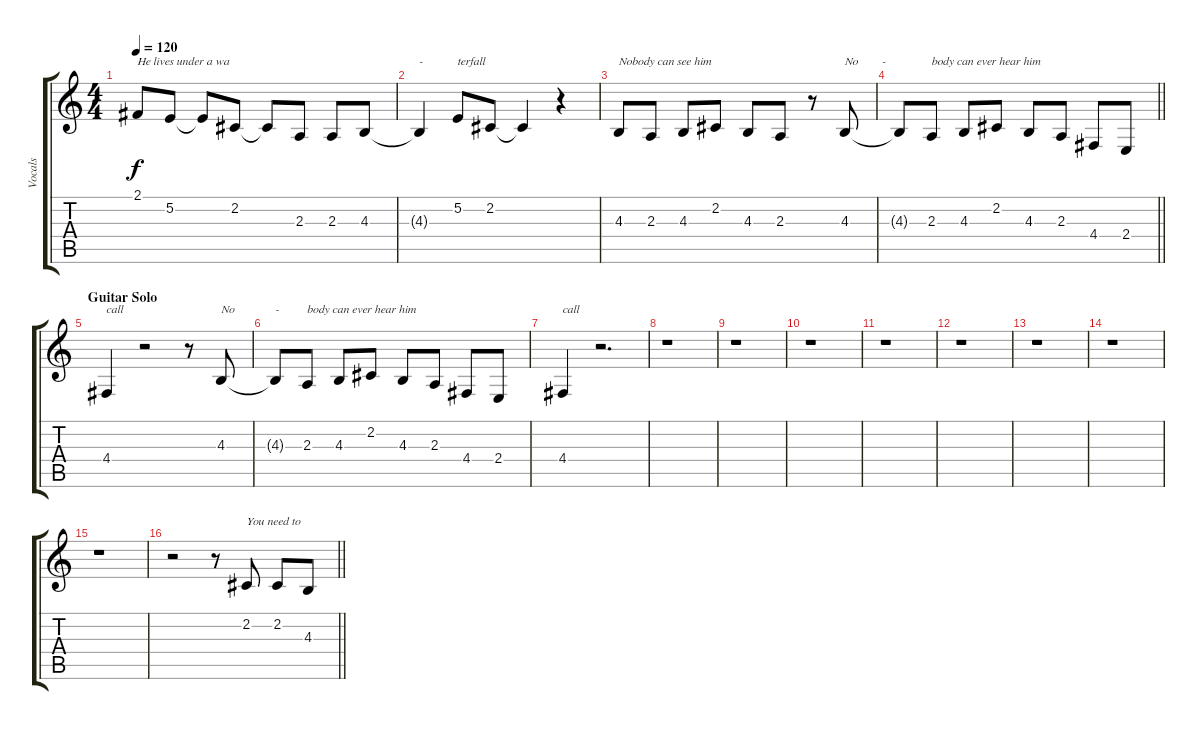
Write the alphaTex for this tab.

\track ("Vocals" "Vocals") {instrument tenorsax}
\staff {score tabs}
\tuning (E4 B3 G3 D3 A2 E2) {hide}
\ts (4 4)
\tempo 120
\clef g2
\ks c
2.1.8{txt "He lives under a wa" dy f} 5.2.8 5.2{t}.8 2.2.8 2.2{t}.8 2.3.8 2.3.8 4.3.8 |
4.3{t}.4{txt "-"} 5.2.8{txt "terfall"} 2.2.8 2.2{t}.4 r.4 |
4.3.8{txt "Nobody can see him"} 2.3.8 4.3.8 2.2.8 4.3.8 2.3.8 r.8 4.3.8{txt "No        -"} |
\barLineRight lightlight
4.3{t}.8 2.3.8{txt "body can ever hear him"} 4.3.8 2.2.8 4.3.8 2.3.8 4.4.8 2.4.8 |
\section ("" "Guitar Solo")
4.4.4{txt "call"} r.2 r.8 4.3.8{txt "No"} |
4.3{t}.8{txt "-"} 2.3.8{txt "body can ever hear him"} 4.3.8 2.2.8 4.3.8 2.3.8 4.4.8 2.4.8 |
4.4.4{txt "call"} r.2{d} |
r.1 |
r.1 |
r.1 |
r.1 |
r.1 |
r.1 |
r.1 |
r.1 |
\barLineRight lightlight
r.2 r.8 2.2.8{txt "You need to"} 2.2.8 4.3.8
